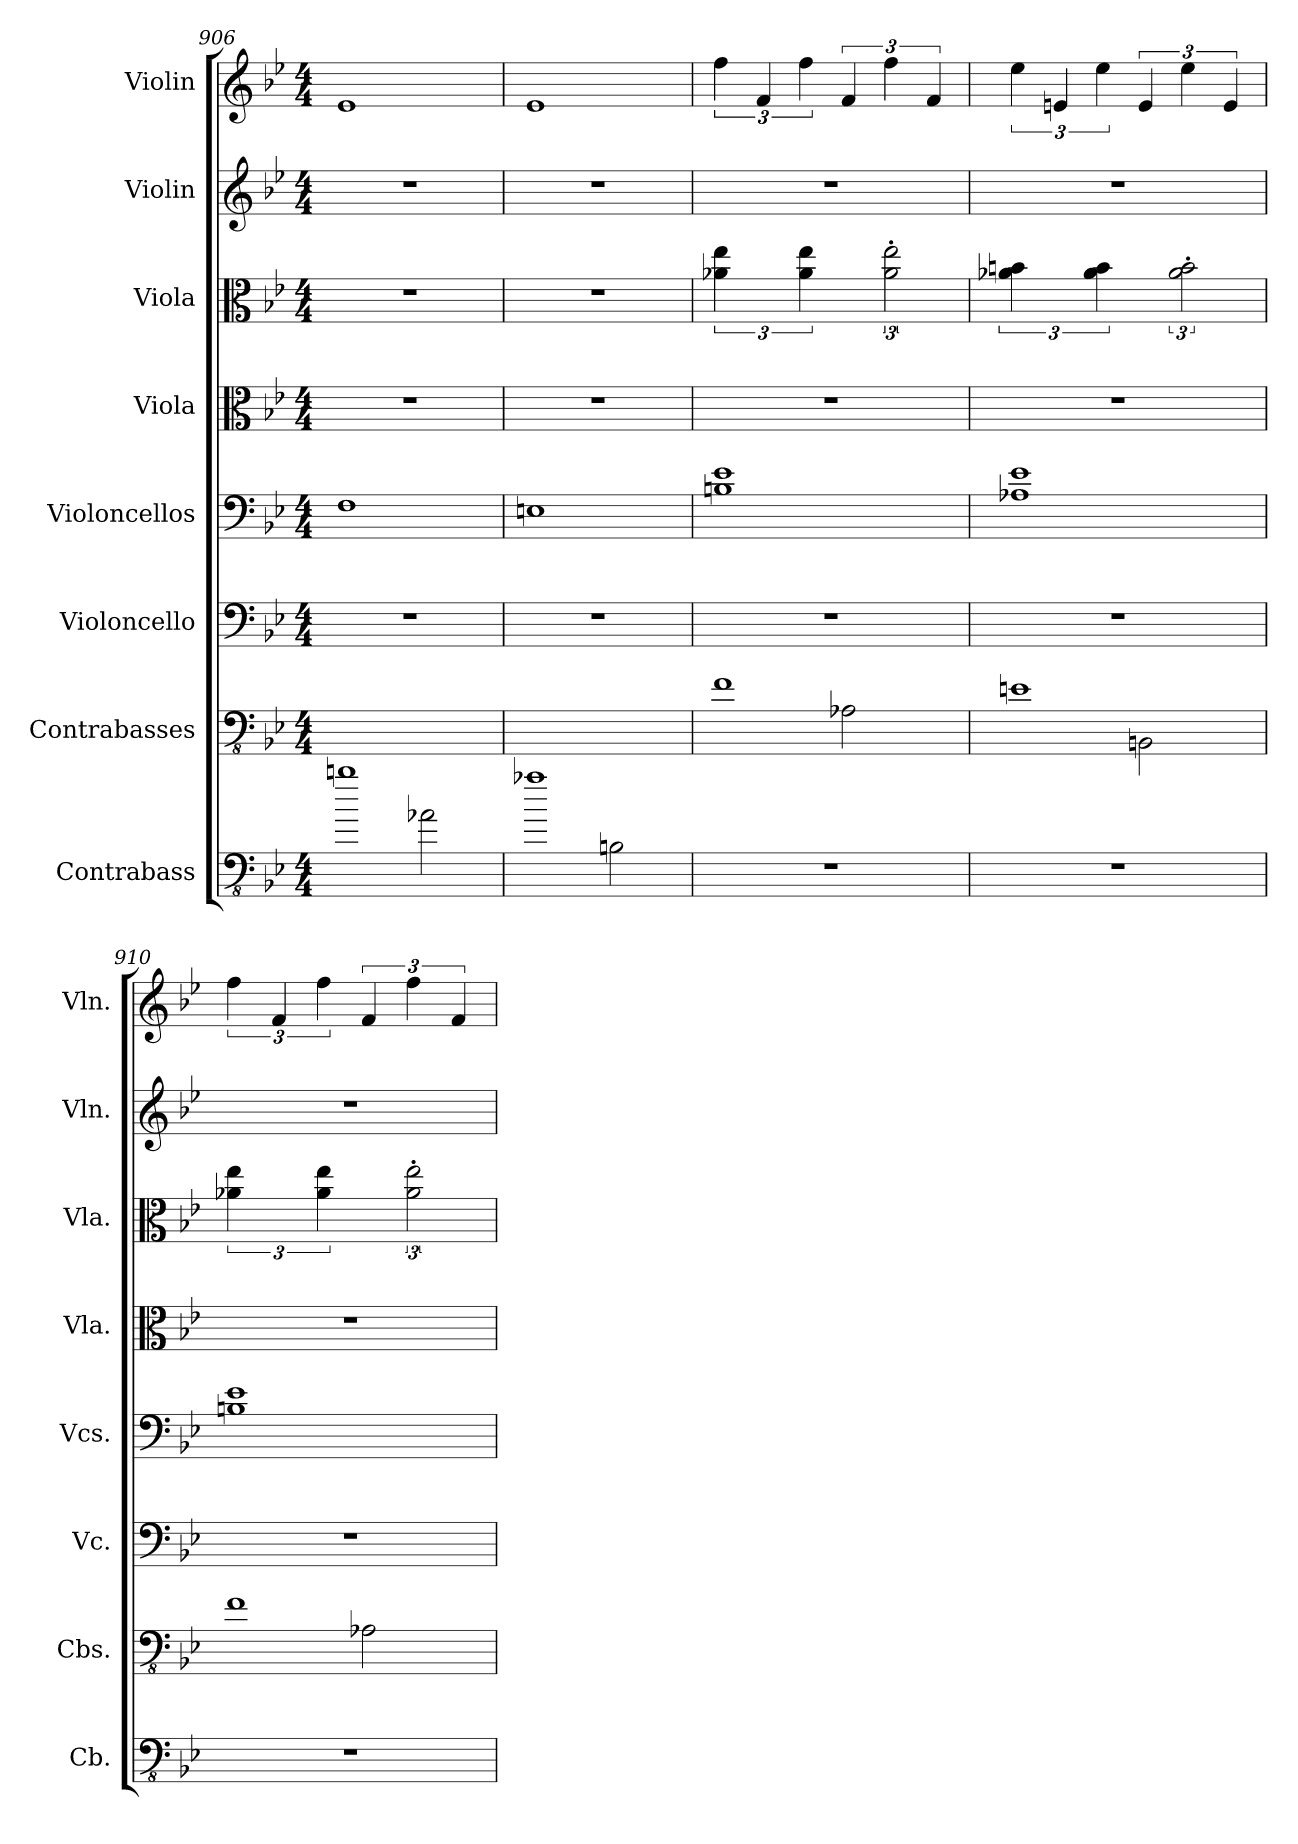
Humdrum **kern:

**kern	**kern	**kern	**kern	**kern	**kern	**kern	**kern
*part8	*part7	*part6	*part5	*part4	*part3	*part2	*part1
*staff8	*staff7	*staff6	*staff5	*staff4	*staff3	*staff2	*staff1
*I"Contrabass	*I"Contrabasses	*I"Violoncello	*I"Violoncellos	*I"Viola	*I"Viola	*I"Violin	*I"Violin
*I'Cb.	*I'Cbs.	*I'Vc.	*I'Vcs.	*I'Vla.	*I'Vla.	*I'Vln.	*I'Vln.
*clefFv4	*clefFv4	*clefF4	*clefF4	*clefC3	*clefC3	*clefG2	*clefG2
*ITrd7c12	*	*	*	*	*	*	*
*k[b-e-]	*k[b-e-]	*k[b-e-]	*k[b-e-]	*k[b-e-]	*k[b-e-]	*k[b-e-]	*k[b-e-]
*M4/4	*M4/4	*M4/4	*M4/4	*M4/4	*M4/4	*M4/4	*M4/4
=906	=906	=906	=906	=906	=906	=906	=906
*^	*	*	*	*	*	*	*
1Bn	2ryy	1ryy	1r	1F	1r	1r	1r	1e-
.	2AA-X\	.	.	.	.	.	.	.
=907	=907	=907	=907	=907	=907	=907	=907	=907
1A-X	2ryy	1ryy	1r	1En	1r	1r	1r	1e-
.	2BBBn\	.	.	.	.	.	.	.
*v	*v	*	*	*	*	*	*	*
=908	=908	=908	=908	=908	=908	=908	=908
*	*	*	*	*	*	*	*MM141
*	*^	*	*	*	*	*	*
1r	1F	2ryy	1r	1Bn 1e-	1r	6a-X\ 6ee-\	1r	6ff\
.	.	.	.	.	.	6ryy	.	6f/
.	.	.	.	.	.	6a-\ 6ee-\	.	6ff\
.	.	2AA-X\	.	.	.	6ryy	.	6f/
.	.	.	.	.	.	3a-\' 3ee-\'	.	6ff\
.	.	.	.	.	.	.	.	6f/
!!LO:PB:g=z
=909	=909	=909	=909	=909	=909	=909	=909	=909
1r	1En	2ryy	1r	1A-X 1e-	1r	6a-X\ 6bn\	1r	6ee-\
.	.	.	.	.	.	6ryy	.	6en/
.	.	.	.	.	.	6a-\ 6b\	.	6ee-\
.	.	2BBBn\	.	.	.	6ryy	.	6e/
.	.	.	.	.	.	3a-\' 3b\'	.	6ee-\
.	.	.	.	.	.	.	.	6e/
=910	=910	=910	=910	=910	=910	=910	=910	=910
1r	1F	2ryy	1r	1Bn 1e-	1r	6a-X\ 6ee-\	1r	6ff\
.	.	.	.	.	.	6ryy	.	6f/
.	.	.	.	.	.	6a-\ 6ee-\	.	6ff\
.	.	2AA-X\	.	.	.	6ryy	.	6f/
.	.	.	.	.	.	3a-\' 3ee-\'	.	6ff\
.	.	.	.	.	.	.	.	6f/
*	*v	*v	*	*	*	*	*	*
=	=	=	=	=	=	=	=
*-	*-	*-	*-	*-	*-	*-	*-
